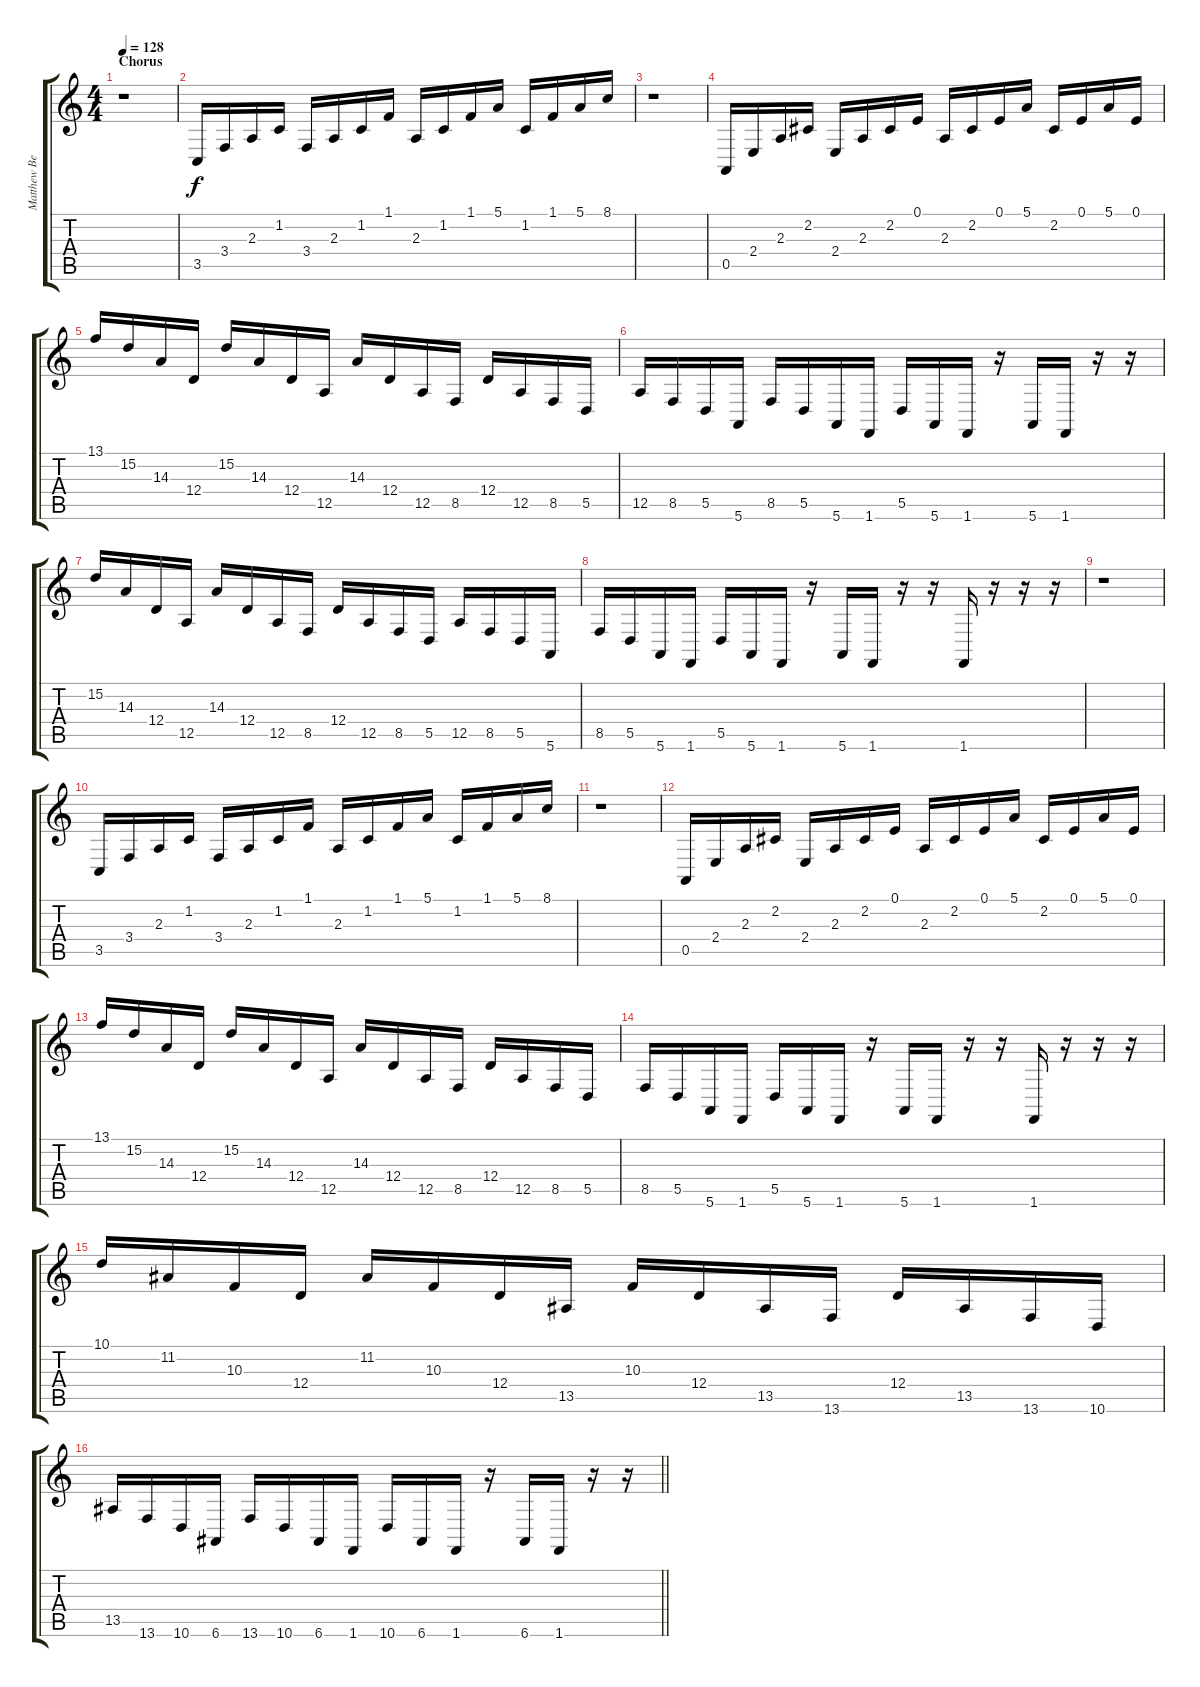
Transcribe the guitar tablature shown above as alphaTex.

\track ("Matthew Bellamy (Piano 2)" "Matthew Be") {instrument fx4atmosphere}
\staff {score tabs}
\tuning (E4 B3 G3 D3 A2 E2) {hide}
\ts (4 4)
\section ("" "Chorus")
\tempo 128
\clef g2
\ks c
r.1{dy f} |
3.5.16 3.4.16 2.3.16 1.2.16 3.4.16 2.3.16 1.2.16 1.1.16 2.3.16 1.2.16 1.1.16 5.1.16 1.2.16 1.1.16 5.1.16 8.1.16 |
r.1 |
0.5.16 2.4.16 2.3.16 2.2.16 2.4.16 2.3.16 2.2.16 0.1.16 2.3.16 2.2.16 0.1.16 5.1.16 2.2.16 0.1.16 5.1.16 0.1.16 |
13.1.16 15.2.16 14.3.16 12.4.16 15.2.16 14.3.16 12.4.16 12.5.16 14.3.16 12.4.16 12.5.16 8.5.16 12.4.16 12.5.16 8.5.16 5.5.16 |
12.5.16 8.5.16 5.5.16 5.6.16 8.5.16 5.5.16 5.6.16 1.6.16 5.5.16 5.6.16 1.6.16 r.16 5.6.16 1.6.16 r.16 r.16 |
15.2.16 14.3.16 12.4.16 12.5.16 14.3.16 12.4.16 12.5.16 8.5.16 12.4.16 12.5.16 8.5.16 5.5.16 12.5.16 8.5.16 5.5.16 5.6.16 |
8.5.16 5.5.16 5.6.16 1.6.16 5.5.16 5.6.16 1.6.16 r.16 5.6.16 1.6.16 r.16 r.16 1.6.16 r.16 r.16 r.16 |
r.1 |
3.5.16 3.4.16 2.3.16 1.2.16 3.4.16 2.3.16 1.2.16 1.1.16 2.3.16 1.2.16 1.1.16 5.1.16 1.2.16 1.1.16 5.1.16 8.1.16 |
r.1 |
0.5.16 2.4.16 2.3.16 2.2.16 2.4.16 2.3.16 2.2.16 0.1.16 2.3.16 2.2.16 0.1.16 5.1.16 2.2.16 0.1.16 5.1.16 0.1.16 |
13.1.16 15.2.16 14.3.16 12.4.16 15.2.16 14.3.16 12.4.16 12.5.16 14.3.16 12.4.16 12.5.16 8.5.16 12.4.16 12.5.16 8.5.16 5.5.16 |
8.5.16 5.5.16 5.6.16 1.6.16 5.5.16 5.6.16 1.6.16 r.16 5.6.16 1.6.16 r.16 r.16 1.6.16 r.16 r.16 r.16 |
10.1.16 11.2.16 10.3.16 12.4.16 11.2.16 10.3.16 12.4.16 13.5.16 10.3.16 12.4.16 13.5.16 13.6.16 12.4.16 13.5.16 13.6.16 10.6.16 |
\barLineRight lightlight
13.5.16 13.6.16 10.6.16 6.6.16 13.6.16 10.6.16 6.6.16 1.6.16 10.6.16 6.6.16 1.6.16 r.16 6.6.16 1.6.16 r.16 r.16
